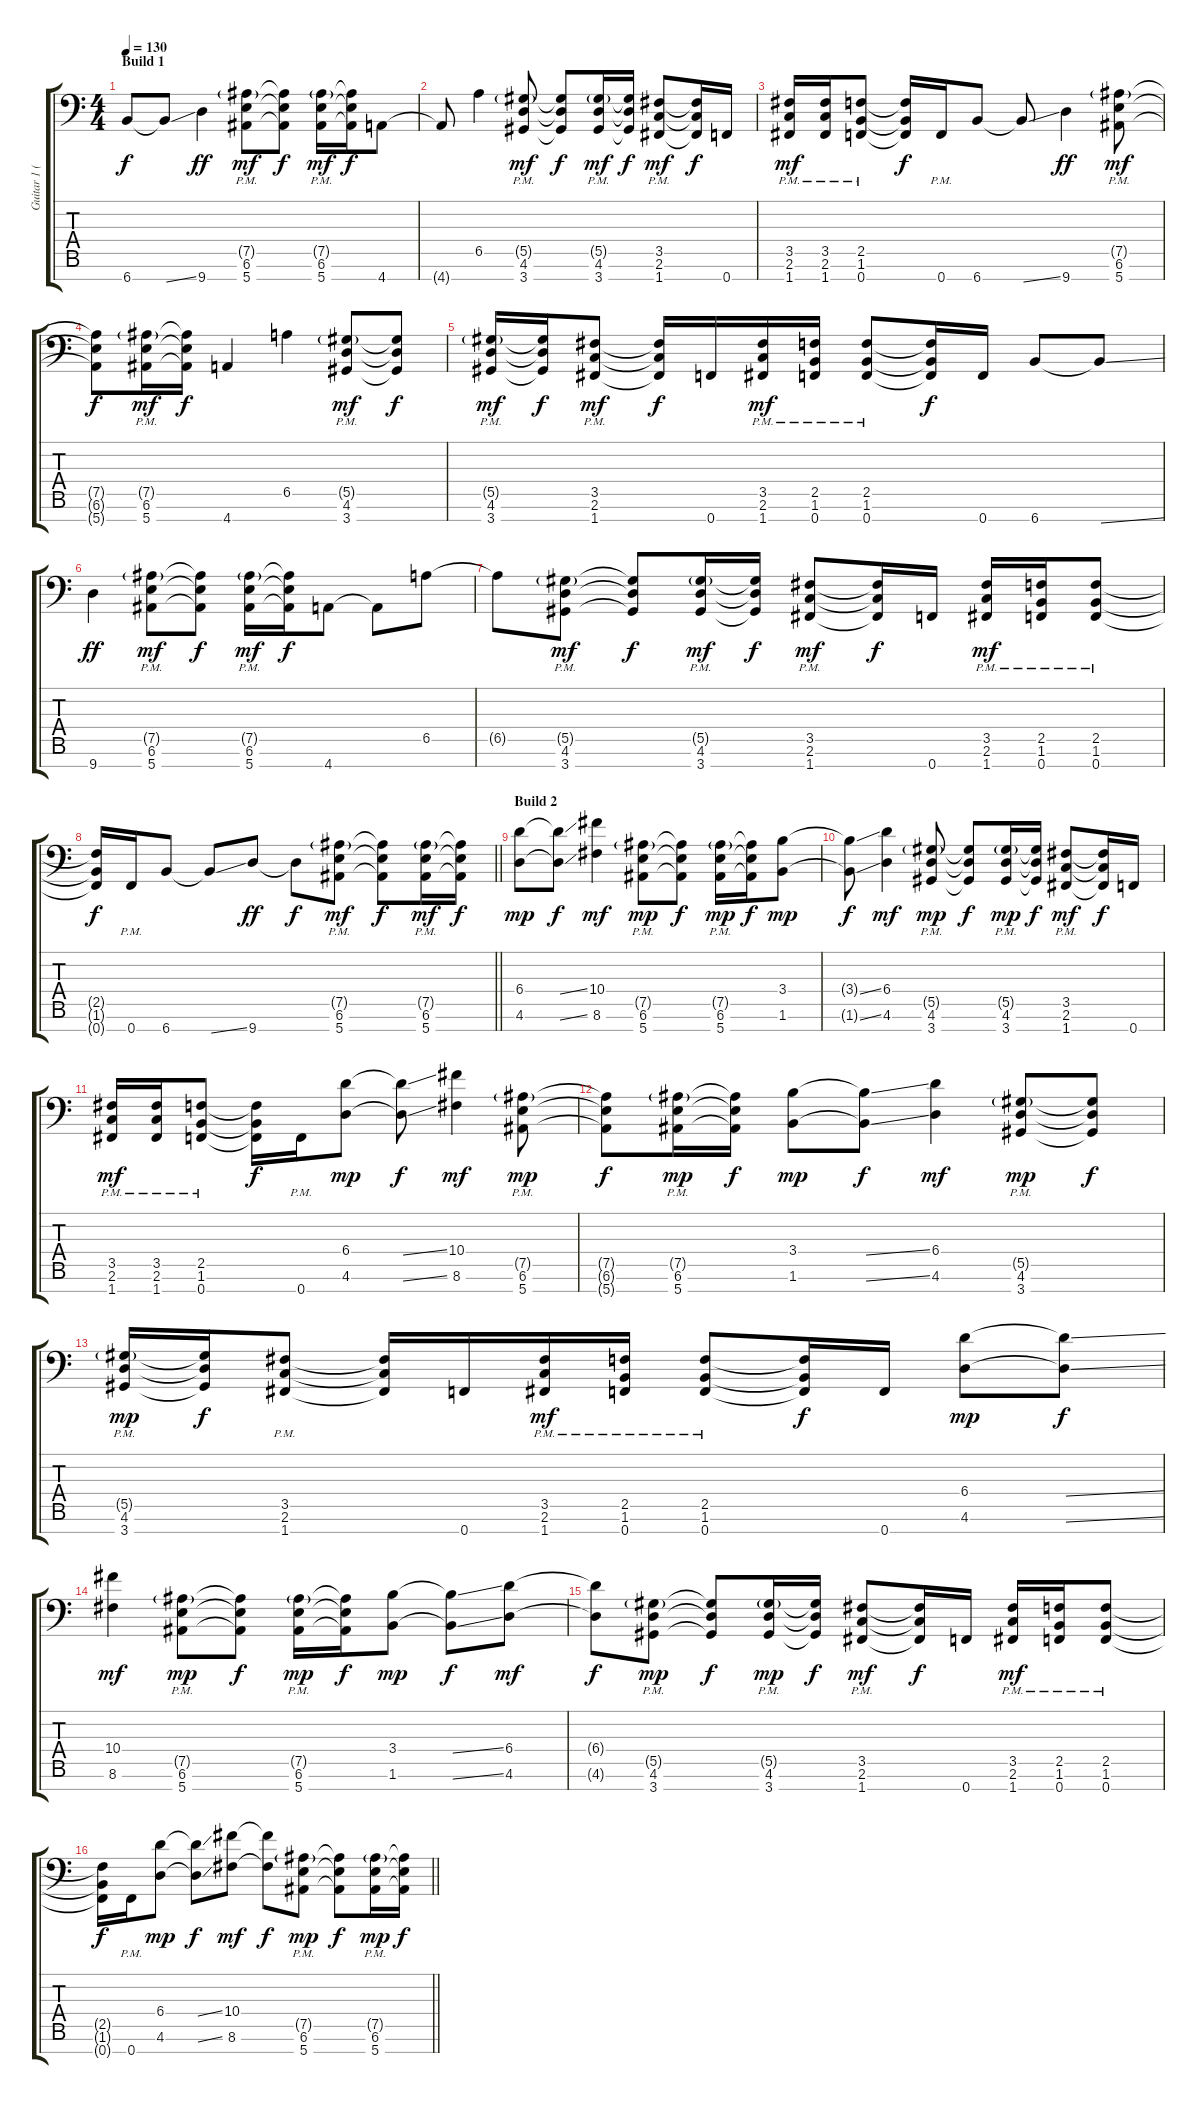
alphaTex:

\track ("Guitar 1 (Marten Hagstrom)" "Guitar 1 (") {instrument distortionguitar}
\staff {score tabs}
\tuning (Bb3 F3 Db3 Ab2 Eb2 Bb1 F1) {hide}
\ts (4 4)
\section ("" "Build 1")
\tempo 130
\clef f4
\ks c
6.7.8{dy f} 6.7{ss t}.8 9.7.4{dy ff} (7.5{g} 6.6{pm} 5.7{pm}).8{dy mf} (7.5{t} 6.6{t} 5.7{t}).8{dy f} (7.5{g} 6.6{pm} 5.7{pm}).16{dy mf} (7.5{t} 6.6{t} 5.7{t}).16{dy f} 4.7.8 |
4.7{t}.8 6.5.4 (5.5{g} 4.6{pm} 3.7{pm}).8{dy mf} (5.5{t} 4.6{t} 3.7{t}).8{dy f} (5.5{g} 4.6{pm} 3.7{pm}).16{dy mf} (5.5{t} 4.6{t} 3.7{t}).16{dy f} (3.5{pm} 2.6{pm} 1.7{pm}).8{dy mf} (3.5{t} 2.6{t} 1.7{t}).16{dy f} 0.7.16 |
(3.5{pm} 2.6{pm} 1.7{pm}).16{dy mf} (3.5{pm} 2.6{pm} 1.7{pm}).16 (2.5{pm} 1.6{pm} 0.7{pm}).8 (2.5{t} 1.6{t} 0.7{t}).16{dy f} 0.7{pm}.16 6.7.8 6.7{ss t}.8 9.7.4{dy ff} (7.5{g pm} 6.6{pm} 5.7{pm}).8{dy mf} |
(7.5{t} 6.6{t} 5.7{t}).8{dy f} (7.5{g pm} 6.6{pm} 5.7{pm}).16{dy mf} (7.5{t} 6.6{t} 5.7{t}).16{dy f} 4.7.4 6.5.4 (5.5{g pm} 4.6{pm} 3.7{pm}).8{dy mf} (5.5{t} 4.6{t} 3.7{t}).8{dy f} |
(5.5{g pm} 4.6{pm} 3.7{pm}).16{dy mf} (5.5{t} 4.6{t} 3.7{t}).16{dy f} (3.5{pm} 2.6{pm} 1.7{pm}).8{dy mf} (3.5{t} 2.6{t} 1.7{t}).16{dy f} 0.7.16 (3.5{pm} 2.6{pm} 1.7{pm}).16{dy mf} (2.5{pm} 1.6{pm} 0.7{pm}).16 (2.5{pm} 1.6{pm} 0.7{pm}).8 (2.5{t} 1.6{t} 0.7{t}).16{dy f} 0.7.16 6.7.8 6.7{ss t}.8 |
9.7.4{dy ff} (7.5{g} 6.6{pm} 5.7{pm}).8{dy mf} (7.5{t} 6.6{t} 5.7{t}).8{dy f} (7.5{g} 6.6{pm} 5.7{pm}).16{dy mf} (7.5{t} 6.6{t} 5.7{t}).16{dy f} 4.7.8 4.7{t}.8 6.5.8 |
6.5{t}.8 (5.5{g} 4.6{pm} 3.7{pm}).8{dy mf} (5.5{t} 4.6{t} 3.7{t}).8{dy f} (5.5{g} 4.6{pm} 3.7{pm}).16{dy mf} (5.5{t} 4.6{t} 3.7{t}).16{dy f} (3.5{pm} 2.6{pm} 1.7{pm}).8{dy mf} (3.5{t} 2.6{t} 1.7{t}).16{dy f} 0.7.16 (3.5{pm} 2.6{pm} 1.7{pm}).16{dy mf} (2.5{pm} 1.6{pm} 0.7{pm}).16 (2.5{pm} 1.6{pm} 0.7{pm}).8 |
\barLineRight lightlight
(2.5{t} 1.6{t} 0.7{t}).16{dy f} 0.7{pm}.16 6.7.8 6.7{ss t}.8 9.7.8{dy ff} 9.7{t}.8{dy f} (7.5{g pm} 6.6{pm} 5.7{pm}).8{dy mf} (7.5{t} 6.6{t} 5.7{t}).8{dy f} (7.5{g pm} 6.6{pm} 5.7{pm}).16{dy mf} (7.5{t} 6.6{t} 5.7{t}).16{dy f} |
\section ("" "Build 2")
(6.4 4.6).8{dy mp} (6.4{ss t} 4.6{ss t}).8{dy f} (10.4 8.6).4{dy mf} (7.5{g} 6.6{pm} 5.7{pm}).8{dy mp} (7.5{t} 6.6{t} 5.7{t}).8{dy f} (7.5{g} 6.6{pm} 5.7{pm}).16{dy mp} (7.5{t} 6.6{t} 5.7{t}).16{dy f} (3.4 1.6).8{dy mp} |
(3.4{ss t} 1.6{ss t}).8{dy f} (6.4 4.6).4{dy mf} (5.5{g} 4.6{pm} 3.7{pm}).8{dy mp} (5.5{t} 4.6{t} 3.7{t}).8{dy f} (5.5{g} 4.6{pm} 3.7{pm}).16{dy mp} (5.5{t} 4.6{t} 3.7{t}).16{dy f} (3.5{pm} 2.6{pm} 1.7{pm}).8{dy mf} (3.5{t} 2.6{t} 1.7{t}).16{dy f} 0.7.16 |
(3.5{pm} 2.6{pm} 1.7{pm}).16{dy mf} (3.5{pm} 2.6{pm} 1.7{pm}).16 (2.5{pm} 1.6{pm} 0.7{pm}).8 (2.5{t} 1.6{t} 0.7{t}).16{dy f} 0.7{pm}.16 (6.4 4.6).8{dy mp} (6.4{ss t} 4.6{ss t}).8{dy f} (10.4 8.6).4{dy mf} (7.5{g pm} 6.6{pm} 5.7{pm}).8{dy mp} |
(7.5{t} 6.6{t} 5.7{t}).8{dy f} (7.5{g pm} 6.6{pm} 5.7{pm}).16{dy mp} (7.5{t} 6.6{t} 5.7{t}).16{dy f} (3.4 1.6).8{dy mp} (3.4{ss t} 1.6{ss t}).8{dy f} (6.4 4.6).4{dy mf} (5.5{g pm} 4.6{pm} 3.7{pm}).8{dy mp} (5.5{t} 4.6{t} 3.7{t}).8{dy f} |
(5.5{g pm} 4.6{pm} 3.7{pm}).16{dy mp} (5.5{t} 4.6{t} 3.7{t}).16{dy f} (3.5{pm} 2.6{pm} 1.7{pm}).8 (3.5{t} 2.6{t} 1.7{t}).16 0.7.16 (3.5{pm} 2.6{pm} 1.7{pm}).16{dy mf} (2.5{pm} 1.6{pm} 0.7{pm}).16 (2.5{pm} 1.6{pm} 0.7{pm}).8 (2.5{t} 1.6{t} 0.7{t}).16{dy f} 0.7.16 (6.4 4.6).8{dy mp} (6.4{ss t} 4.6{ss t}).8{dy f} |
(10.4 8.6).4{dy mf} (7.5{g} 6.6{pm} 5.7{pm}).8{dy mp} (7.5{t} 6.6{t} 5.7{t}).8{dy f} (7.5{g} 6.6{pm} 5.7{pm}).16{dy mp} (7.5{t} 6.6{t} 5.7{t}).16{dy f} (3.4 1.6).8{dy mp} (3.4{ss t} 1.6{ss t}).8{dy f} (6.4 4.6).8{dy mf} |
(6.4{t} 4.6{t}).8{dy f} (5.5{g} 4.6{pm} 3.7{pm}).8{dy mp} (5.5{t} 4.6{t} 3.7{t}).8{dy f} (5.5{g} 4.6{pm} 3.7{pm}).16{dy mp} (5.5{t} 4.6{t} 3.7{t}).16{dy f} (3.5{pm} 2.6{pm} 1.7{pm}).8{dy mf} (3.5{t} 2.6{t} 1.7{t}).16{dy f} 0.7.16 (3.5{pm} 2.6{pm} 1.7{pm}).16{dy mf} (2.5{pm} 1.6{pm} 0.7{pm}).16 (2.5{pm} 1.6{pm} 0.7{pm}).8 |
\barLineRight lightlight
(2.5{t} 1.6{t} 0.7{t}).16{dy f} 0.7{pm}.16 (6.4 4.6).8{dy mp} (6.4{ss t} 4.6{ss t}).8{dy f} (10.4 8.6).8{dy mf} (10.4{t} 8.6{t}).8{dy f} (7.5{g pm} 6.6{pm} 5.7{pm}).8{dy mp} (7.5{t} 6.6{t} 5.7{t}).8{dy f} (7.5{g pm} 6.6{pm} 5.7{pm}).16{dy mp} (7.5{t} 6.6{t} 5.7{t}).16{dy f}
